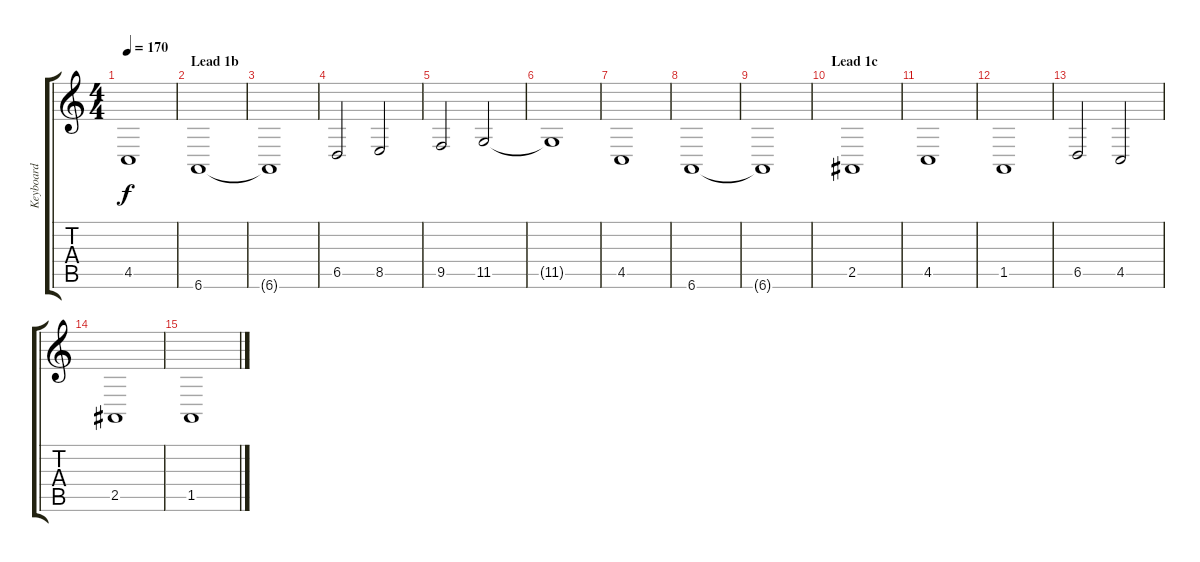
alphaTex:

\track ("Keyboard" "Keyboard") {instrument pad4choir}
\staff {score tabs}
\tuning (Eb4 Bb3 Gb3 Db3 Ab2 Eb2) {hide}
\ts (4 4)
\tempo 170
\clef g2
\ks c
4.5.1{dy f} |
\section ("" "Lead 1b")
6.6.1 |
6.6{t}.1 |
6.5.2 8.5.2 |
9.5.2 11.5.2 |
11.5{t}.1 |
4.5.1 |
6.6.1 |
6.6{t}.1 |
\section ("" "Lead 1c")
2.5.1 |
4.5.1 |
1.5.1 |
6.5.2 4.5.2 |
2.5.1 |
1.5.1
